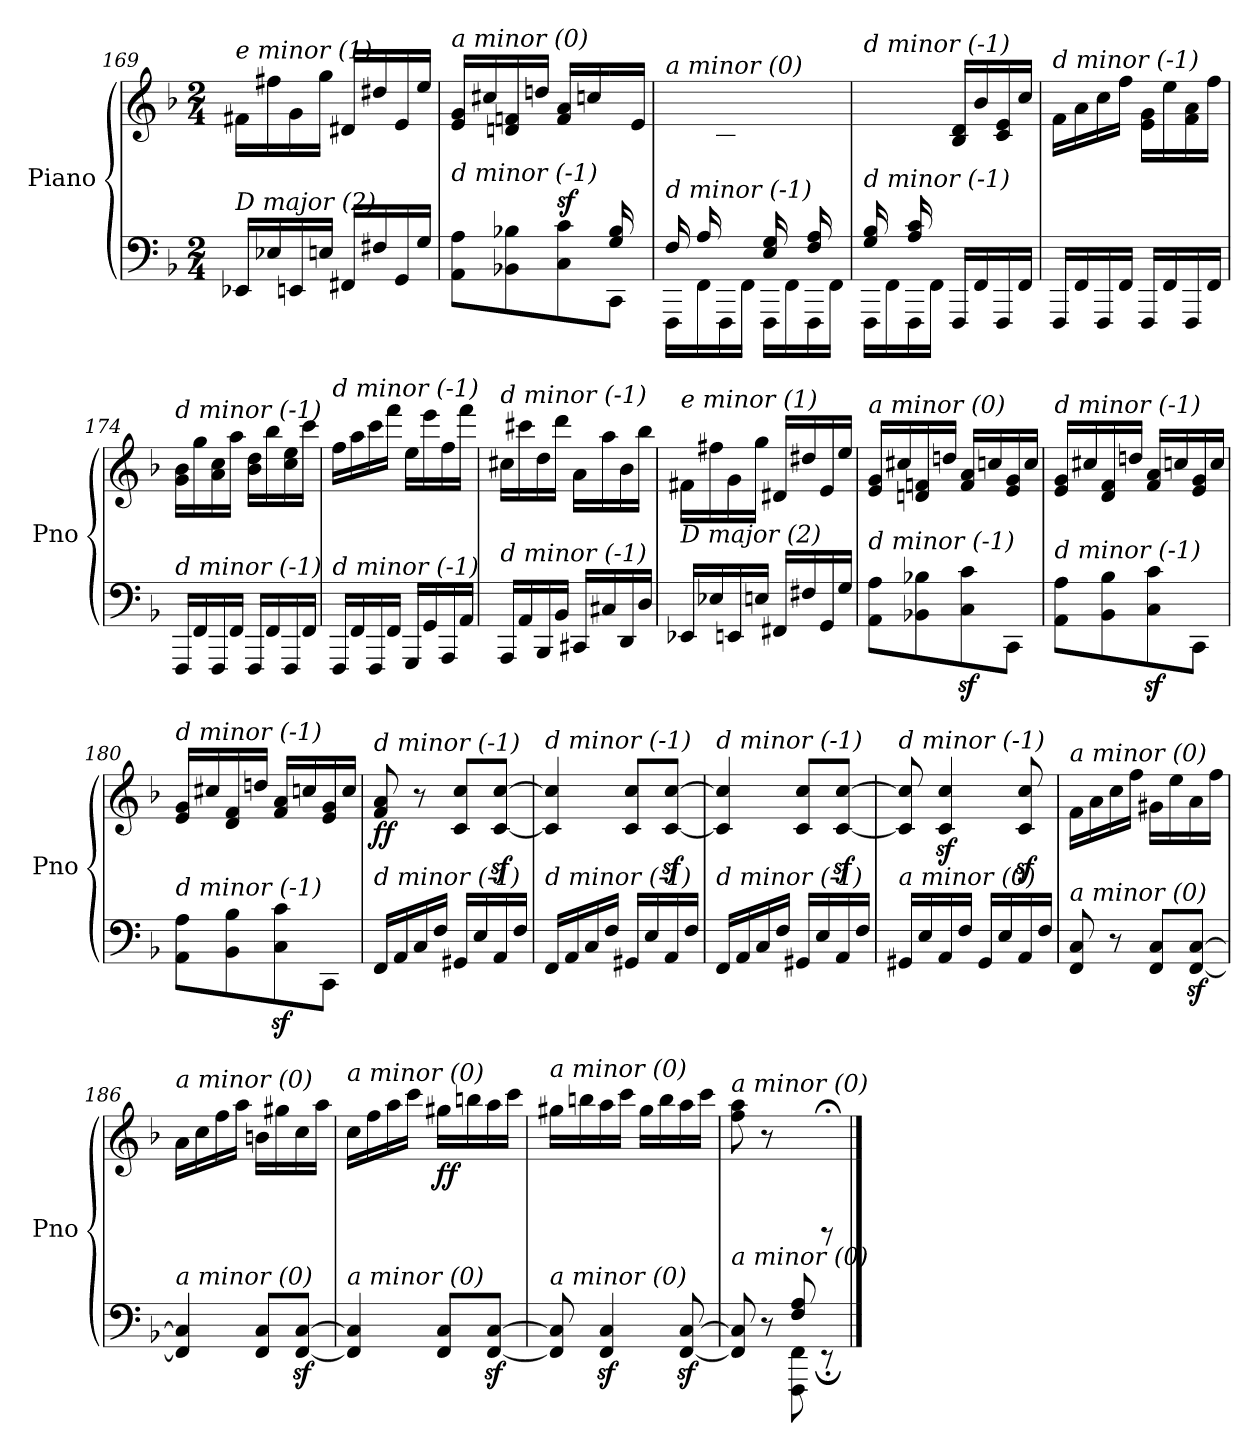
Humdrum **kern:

**kern	**kern	**dynam
*part1	*part1	*part1
*staff2	*staff1	*staff1/2
*I"Piano	*	*
*I'Pno	*	*
*clefF4	*clefG2	*
*k[b-]	*k[b-]	*
*M2/4	*M2/4	*
=169	=169	=169
!	!LO:TX:i:t=e minor (1)	!
!LO:TX:i:t=D major (2)	!	!
16EE-Xi/LL	16f#X\LL	.
16E-Xi/	16ff#X\	.
16EE/	16g\	.
16E/JJ	16gg\JJ	.
16FF#X/LL	16d#X/LL	.
16F#X/	16dd#X/	.
16GG/	16e/	.
16G/JJ	16ee/JJ	.
=170	=170	=170
*^	*	*
!	!	!LO:TX:i:t=a minor (0)	!
!LO:TX:i:t=d minor (-1)	!	!	!
4.ryy	8AA\ 8A\L	16e/ 16g/LL	.
.	.	16cc#X/	.
.	8BB-X\ 8B-X\	16dn/ 16fn/	.
.	.	16ddn/JJ	.
!	!	!	!LO:DY:a=2
.	8C\ 8c\	16f/ 16a/LL	sf
.	.	16ccn/	.
16G/ 16B-/	8CC\J	16ryy	.
16ryy	.	16e/JJ	.
!!LO:PB:g=z
=171	=171	=171	=171
!	!	!LO:TX:i:t=a minor (0)	!
!LO:TX:i:t=d minor (-1)	!	!	!
16F/LL	16FFF\LL	8ryy	.
16A/	16FF\	.	.
8ryy	16FFF\	16c\	.
.	16FF\JJ	16f\JJ	.
16E/ 16G/LL	16FFF\LL	16ryy	.
16ryy	16FF\	16e\	.
16F/ 16A/	16FFF\	16ryy	.
16ryy	16FF\JJ	16f\JJ	.
=172	=172	=172	=172
!	!	!LO:TX:i:t=d minor (-1)	!
!LO:TX:i:t=d minor (-1)	!	!	!
16G/ 16B-/LL	16FFF\LL	16ryy	.
16ryy	16FF\	16g\	.
16A/ 16c/	16FFF\	16ryy	.
4ryy	16FF\JJ	16a\JJ	.
.	16FFF/LL	16B-/ 16d/LL	.
.	16FF/	16b-/	.
.	16FFF/	16c/ 16e/	.
16ryy	16FF/JJ	16cc/JJ	.
=173	=173	=173	=173
!	!	!LO:TX:i:t=d minor (-1)	!
!LO:TX:i:t=d minor (-1)	!	!	!
*v	*v	*	*
16FFF/LL	16f\LL	.
16FF/	16a\	.
16FFF/	16cc\	.
16FF/JJ	16ff\JJ	.
16FFF/LL	16e\ 16g\LL	.
16FF/	16ee\	.
16FFF/	16f\ 16a\	.
16FF/JJ	16ff\JJ	.
=174	=174	=174
!	!LO:TX:i:t=d minor (-1)	!
!LO:TX:i:t=d minor (-1)	!	!
16FFF/LL	16g\ 16b-\LL	.
16FF/	16gg\	.
16FFF/	16a\ 16cc\	.
16FF/JJ	16aa\JJ	.
16FFF/LL	16b-\ 16dd\LL	.
16FF/	16bb-\	.
16FFF/	16cc\ 16ee\	.
16FF/JJ	16ccc\JJ	.
=175	=175	=175
!	!LO:TX:i:t=d minor (-1)	!
!LO:TX:i:t=d minor (-1)	!	!
16FFF/LL	16ff\LL	.
16FF/	16aa\	.
16FFF/	16ccc\	.
16FF/JJ	16fff\JJ	.
16GGG/LL	16ee\LL	.
16GG/	16eee\	.
16AAA/	16ff\	.
16AA/JJ	16fff\JJ	.
!!LO:LB:g=z
=176	=176	=176
!	!LO:TX:i:t=d minor (-1)	!
!LO:TX:i:t=d minor (-1)	!	!
16AAA/LL	16cc#X\LL	.
16AA/	16ccc#X\	.
16BBB-/	16dd\	.
16BB-/JJ	16ddd\JJ	.
16CC#X/LL	16a\LL	.
16C#X/	16aa\	.
16DD/	16b-\	.
16D/JJ	16bb-\JJ	.
=177	=177	=177
!	!LO:TX:i:t=e minor (1)	!
!LO:TX:i:t=D major (2)	!	!
16EE-Xi/LL	16f#X\LL	.
16E-Xi/	16ff#X\	.
16EE/	16g\	.
16E/JJ	16gg\JJ	.
16FF#X/LL	16d#X/LL	.
16F#X/	16dd#X/	.
16GG/	16e/	.
16G/JJ	16ee/JJ	.
=178	=178	=178
!	!LO:TX:i:t=a minor (0)	!
!LO:TX:i:t=d minor (-1)	!	!
8AA\ 8A\L	16e/ 16g/LL	.
.	16cc#X/	.
8BB-X\ 8B-X\	16dn/ 16fn/	.
.	16ddn/JJ	.
8C\z< 8c\z<	16f/ 16a/LL	.
.	16ccn/	.
8CC\J	16e/ 16g/	.
.	16cc/JJ	.
=179	=179	=179
!	!LO:TX:i:t=d minor (-1)	!
!LO:TX:i:t=d minor (-1)	!	!
8AA\ 8A\L	16e/ 16g/LL	.
.	16cc#X/	.
8BB-\ 8B-\	16d/ 16f/	.
.	16ddn/JJ	.
8C\z< 8c\z<	16f/ 16a/LL	.
.	16ccn/	.
8CC\J	16e/ 16g/	.
.	16cc/JJ	.
!!LO:LB:g=z
=180	=180	=180
!	!LO:TX:i:t=d minor (-1)	!
!LO:TX:i:t=d minor (-1)	!	!
8AA\ 8A\L	16e/ 16g/LL	.
.	16cc#X/	.
8BB-\ 8B-\	16d/ 16f/	.
.	16ddn/JJ	.
8C\z< 8c\z<	16f/ 16a/LL	.
.	16ccn/	.
8CC\J	16e/ 16g/	.
.	16cc/JJ	.
=181	=181	=181
!	!LO:TX:i:t=d minor (-1)	!
!LO:TX:i:t=d minor (-1)	!	!
!	!	!LO:DY:b
16FF/LL	8f/ 8a/	ff
16AA/	.	.
16C/	8r	.
16F/JJ	.	.
16GG#X/LL	8c/ 8cc/L	.
16E/	.	.
16AA/	[8c/z< [8cc/z<J	.
16F/JJ	.	.
=182	=182	=182
!	!LO:TX:i:t=d minor (-1)	!
!LO:TX:i:t=d minor (-1)	!	!
16FF/LL	4c/] 4cc/]	.
16AA/	.	.
16C/	.	.
16F/JJ	.	.
16GG#X/LL	8c/ 8cc/L	.
16E/	.	.
16AA/	[8c/z< [8cc/z<J	.
16F/JJ	.	.
=183	=183	=183
!	!LO:TX:i:t=d minor (-1)	!
!LO:TX:i:t=d minor (-1)	!	!
16FF/LL	4c/] 4cc/]	.
16AA/	.	.
16C/	.	.
16F/JJ	.	.
16GG#X/LL	8c/ 8cc/L	.
16E/	.	.
16AA/	[8c/z< [8cc/z<J	.
16F/JJ	.	.
=184	=184	=184
!	!LO:TX:i:t=d minor (-1)	!
!LO:TX:i:t=a minor (0)	!	!
16GG#X/LL	8c/] 8cc/]	.
16E/	.	.
16AA/	4c/z< 4cc/z<	.
16F/JJ	.	.
16GG#/LL	.	.
16E/	.	.
16AA/	8c/z< 8cc/z<	.
16F/JJ	.	.
!!LO:LB:g=z
=185	=185	=185
!	!LO:TX:i:t=a minor (0)	!
!LO:TX:i:t=a minor (0)	!	!
8FF/ 8C/	16f\LL	.
.	16a\	.
8r	16cc\	.
.	16ff\JJ	.
8FF/ 8C/L	16g#X\LL	.
.	16ee\	.
[8FF/z< [8C/z<J	16a\	.
.	16ff\JJ	.
=186	=186	=186
!	!LO:TX:i:t=a minor (0)	!
!LO:TX:i:t=a minor (0)	!	!
4FF/] 4C/]	16a\LL	.
.	16cc\	.
.	16ff\	.
.	16aa\JJ	.
8FF/ 8C/L	16bn\LL	.
.	16gg#X\	.
[8FF/z< [8C/z<J	16cc\	.
.	16aa\JJ	.
=187	=187	=187
!	!LO:TX:i:t=a minor (0)	!
!LO:TX:i:t=a minor (0)	!	!
4FF/] 4C/]	16cc\LL	.
.	16ff\	.
.	16aa\	.
.	16ccc\JJ	.
!	!	!LO:DY:b
8FF/ 8C/L	16gg#X\LL	ff
.	16bbn\	.
[8FF/z< [8C/z<J	16aa\	.
.	16ccc\JJ	.
=188	=188	=188
!	!LO:TX:i:t=a minor (0)	!
!LO:TX:i:t=a minor (0)	!	!
8FF/] 8C/]	16gg#X\LL	.
.	16bbn\	.
4FF/z< 4C/z<	16aa\	.
.	16ccc\JJ	.
.	16gg#\LL	.
.	16bb\	.
[8FF/z< [8C/z<	16aa\	.
.	16ccc\JJ	.
=189	=189	=189
*^	*	*
!	!	!LO:TX:i:t=a minor (0)	!
!LO:TX:i:t=a minor (0)	!	!	!
4ryy	8FF/] 8C/]	8ff\ 8aa\	.
.	8r	8r	.
8F/ 8A/	8FFF\ 8FF\	8ryy	.
8ryy	8r;EE	8r;<EE	.
*v	*v	*	*
==	==	==
*-	*-	*-
